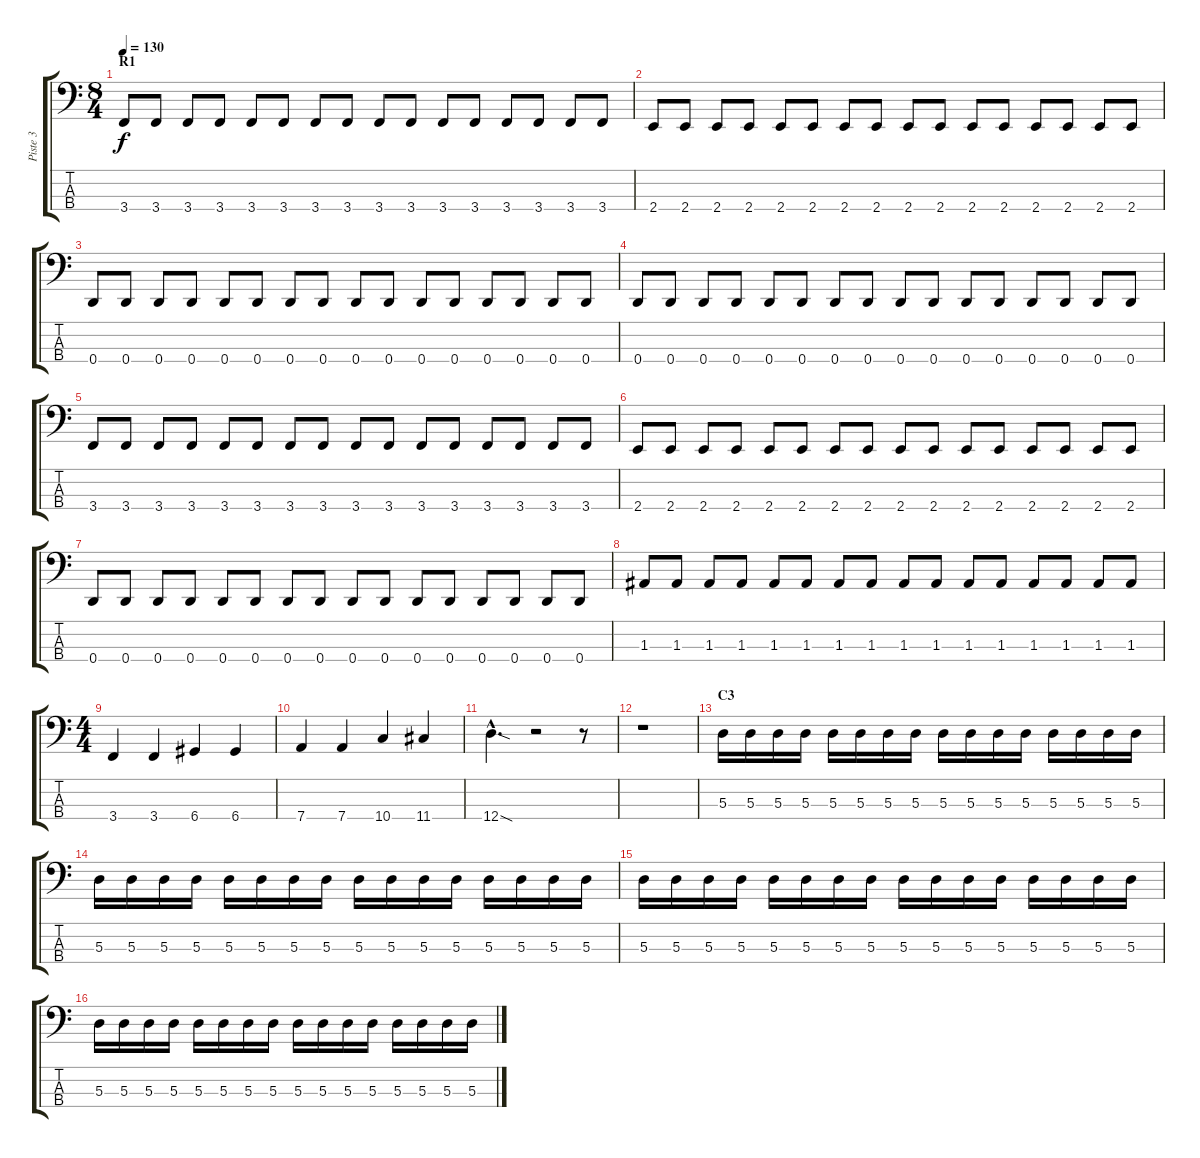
\track ("Piste 3" "Piste 3") {instrument electricbassfinger}
\staff {score tabs}
\tuning (G2 D2 A1 D1) {hide}
\ts (8 4)
\section ("" "R1")
\tempo 130
\clef f4
\ks c
3.4.8{dy f} 3.4.8 3.4.8 3.4.8 3.4.8 3.4.8 3.4.8 3.4.8 3.4.8 3.4.8 3.4.8 3.4.8 3.4.8 3.4.8 3.4.8 3.4.8 |
2.4.8 2.4.8 2.4.8 2.4.8 2.4.8 2.4.8 2.4.8 2.4.8 2.4.8 2.4.8 2.4.8 2.4.8 2.4.8 2.4.8 2.4.8 2.4.8 |
0.4.8 0.4.8 0.4.8 0.4.8 0.4.8 0.4.8 0.4.8 0.4.8 0.4.8 0.4.8 0.4.8 0.4.8 0.4.8 0.4.8 0.4.8 0.4.8 |
0.4.8 0.4.8 0.4.8 0.4.8 0.4.8 0.4.8 0.4.8 0.4.8 0.4.8 0.4.8 0.4.8 0.4.8 0.4.8 0.4.8 0.4.8 0.4.8 |
3.4.8 3.4.8 3.4.8 3.4.8 3.4.8 3.4.8 3.4.8 3.4.8 3.4.8 3.4.8 3.4.8 3.4.8 3.4.8 3.4.8 3.4.8 3.4.8 |
2.4.8 2.4.8 2.4.8 2.4.8 2.4.8 2.4.8 2.4.8 2.4.8 2.4.8 2.4.8 2.4.8 2.4.8 2.4.8 2.4.8 2.4.8 2.4.8 |
0.4.8 0.4.8 0.4.8 0.4.8 0.4.8 0.4.8 0.4.8 0.4.8 0.4.8 0.4.8 0.4.8 0.4.8 0.4.8 0.4.8 0.4.8 0.4.8 |
1.3.8 1.3.8 1.3.8 1.3.8 1.3.8 1.3.8 1.3.8 1.3.8 1.3.8 1.3.8 1.3.8 1.3.8 1.3.8 1.3.8 1.3.8 1.3.8 |
\ts (4 4)
3.4.4 3.4.4 6.4.4 6.4.4 |
7.4.4 7.4.4 10.4.4 11.4.4 |
12.4{sod hac}.4{d} r.2 r.8 |
r.1 |
\section ("" "C3")
5.3.16 5.3.16 5.3.16 5.3.16 5.3.16 5.3.16 5.3.16 5.3.16 5.3.16 5.3.16 5.3.16 5.3.16 5.3.16 5.3.16 5.3.16 5.3.16 |
5.3.16 5.3.16 5.3.16 5.3.16 5.3.16 5.3.16 5.3.16 5.3.16 5.3.16 5.3.16 5.3.16 5.3.16 5.3.16 5.3.16 5.3.16 5.3.16 |
5.3.16 5.3.16 5.3.16 5.3.16 5.3.16 5.3.16 5.3.16 5.3.16 5.3.16 5.3.16 5.3.16 5.3.16 5.3.16 5.3.16 5.3.16 5.3.16 |
5.3.16 5.3.16 5.3.16 5.3.16 5.3.16 5.3.16 5.3.16 5.3.16 5.3.16 5.3.16 5.3.16 5.3.16 5.3.16 5.3.16 5.3.16 5.3.16
